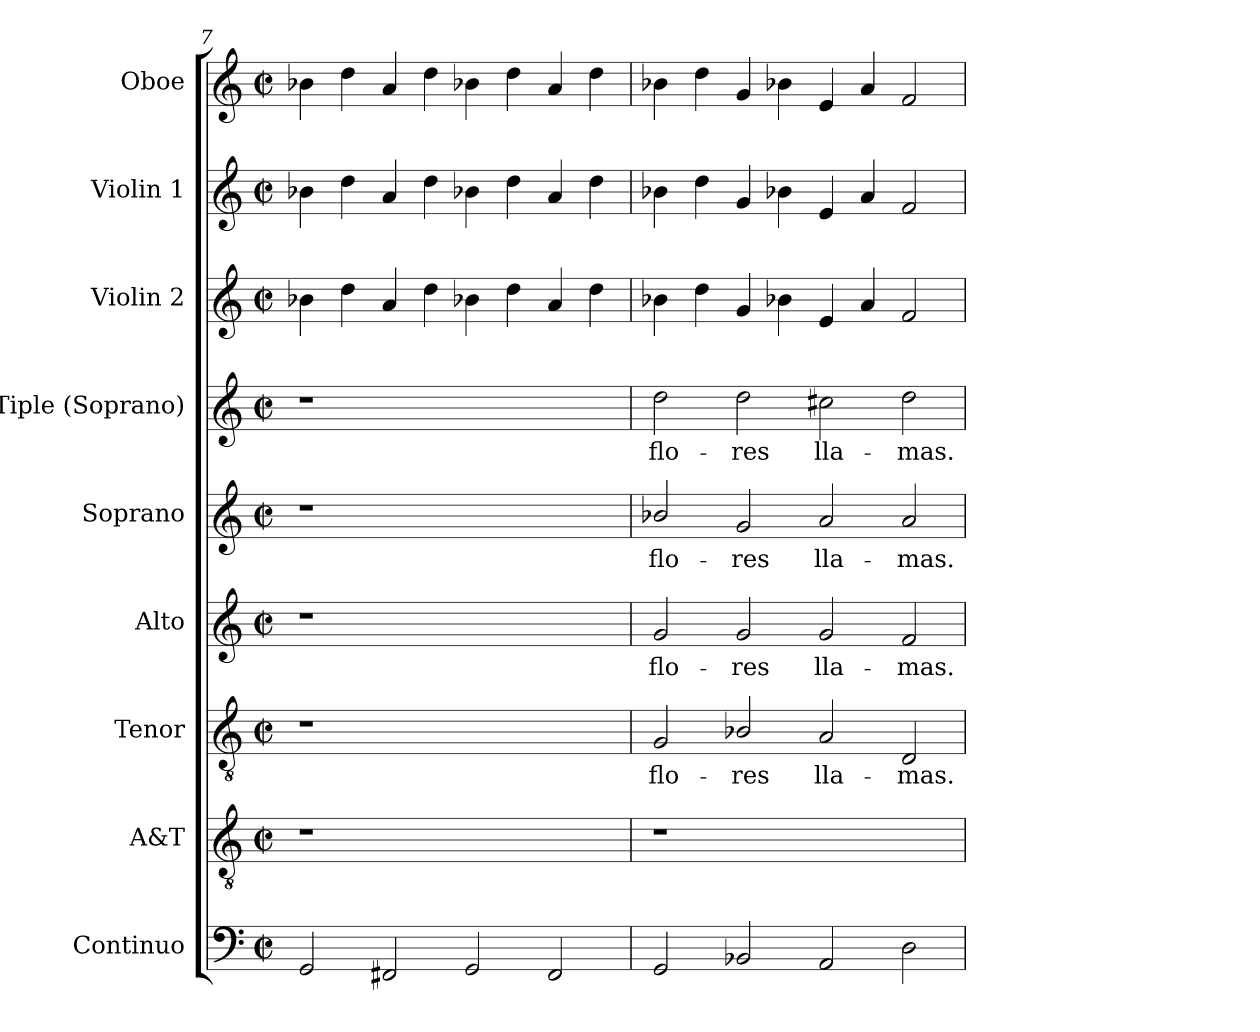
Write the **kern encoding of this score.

**kern	**kern	**kern	**text	**kern	**text	**kern	**text	**kern	**text	**kern	**kern	**kern
*part9	*part8	*part7	*part7	*part6	*part6	*part5	*part5	*part4	*part4	*part3	*part2	*part1
*staff9	*staff8	*staff7	*staff7	*staff6	*staff6	*staff5	*staff5	*staff4	*staff4	*staff3	*staff2	*staff1
*I"Continuo	*I"A&T	*I"Tenor	*	*I"Alto	*	*I"Soprano	*	*I"Tiple (Soprano)	*	*I"Violin 2	*I"Violin 1	*I"Oboe
*I'Cont.	*I'A. & T.	*I'T.	*	*I'A.	*	*I'S.	*	*I'S.	*	*I'Vln. 2	*I'Vln. 1	*I'Ob.
*clefF4	*clefGv2	*clefGv2	*	*clefG2	*	*clefG2	*	*clefG2	*	*clefG2	*clefG2	*clefG2
*	*ITrd7c12	*ITrd7c12	*	*	*	*	*	*	*	*	*	*
*k[]	*k[]	*k[]	*	*k[]	*	*k[]	*	*k[]	*	*k[]	*k[]	*k[]
*C:	*C:	*C:	*	*C:	*	*C:	*	*C:	*	*C:	*C:	*C:
*M2/2	*M2/2	*M2/2	*	*M2/2	*	*M2/2	*	*M2/2	*	*M2/2	*M2/2	*M2/2
*met(c|)	*met(c|)	*met(c|)	*	*met(c|)	*	*met(c|)	*	*met(c|)	*	*met(c|)	*met(c|)	*met(c|)
=7	=7	=7	=7	=7	=7	=7	=7	=7	=7	=7	=7	=7
!	!LO:N:vis=1	!LO:N:vis=1	!	!LO:N:vis=1	!	!LO:N:vis=1	!	!LO:N:vis=1	!	!	!	!
2GGi/	1r	1r	.	1r	.	1r	.	1r	.	4b-Xi\	4b-Xi\	4b-Xi\
.	.	.	.	.	.	.	.	.	.	4ddi\	4ddi\	4ddi\
2FF#Xi/	.	.	.	.	.	.	.	.	.	4ai/	4ai/	4ai/
.	.	.	.	.	.	.	.	.	.	4ddi\	4ddi\	4ddi\
2GGi/	1ryy	1ryy	.	1ryy	.	1ryy	.	1ryy	.	4b-Xi\	4b-Xi\	4b-Xi\
.	.	.	.	.	.	.	.	.	.	4ddi\	4ddi\	4ddi\
2FF#i/	.	.	.	.	.	.	.	.	.	4ai/	4ai/	4ai/
.	.	.	.	.	.	.	.	.	.	4ddi\	4ddi\	4ddi\
=8	=8	=8	=8	=8	=8	=8	=8	=8	=8	=8	=8	=8
!	!LO:N:vis=1	!	!	!	!	!	!	!	!	!	!	!
!	!	!	!LO:LY:b:color=#000000	!	!	!	!	!	!	!	!	!
!	!	!	!	!	!LO:LY:b:color=#000000	!	!	!	!	!	!	!
!	!	!	!	!	!	!	!LO:LY:b:color=#000000	!	!	!	!	!
!	!	!	!	!	!	!	!	!	!LO:LY:b:color=#000000	!	!	!
2GGi/	1r	2GGi/	flo-	2gi/	flo-	2b-Xi/	flo-	2ddi\	flo-	4b-Xi\	4b-Xi\	4b-Xi\
.	.	.	.	.	.	.	.	.	.	4ddi\	4ddi\	4ddi\
!	!	!	!LO:LY:b:color=#000000	!	!	!	!	!	!	!	!	!
!	!	!	!	!	!LO:LY:b:color=#000000	!	!	!	!	!	!	!
!	!	!	!	!	!	!	!LO:LY:b:color=#000000	!	!	!	!	!
!	!	!	!	!	!	!	!	!	!LO:LY:b:color=#000000	!	!	!
2BB-Xi/	.	2BB-Xi/	-res	2gi/	-res	2gi/	-res	2ddi\	-res	4gi/	4gi/	4gi/
.	.	.	.	.	.	.	.	.	.	4b-Xi\	4b-Xi\	4b-Xi\
!	!	!	!LO:LY:b:color=#000000	!	!	!	!	!	!	!	!	!
!	!	!	!	!	!LO:LY:b:color=#000000	!	!	!	!	!	!	!
!	!	!	!	!	!	!	!LO:LY:b:color=#000000	!	!	!	!	!
!	!	!	!	!	!	!	!	!	!LO:LY:b:color=#000000	!	!	!
2AAi/	1ryy	2AAi/	lla-	2gi/	lla-	2ai/	lla-	2cc#Xi\	lla-	4ei/	4ei/	4ei/
.	.	.	.	.	.	.	.	.	.	4ai/	4ai/	4ai/
!	!	!	!LO:LY:b:color=#000000	!	!	!	!	!	!	!	!	!
!	!	!	!	!	!LO:LY:b:color=#000000	!	!	!	!	!	!	!
!	!	!	!	!	!	!	!LO:LY:b:color=#000000	!	!	!	!	!
!	!	!	!	!	!	!	!	!	!LO:LY:b:color=#000000	!	!	!
2Di\	.	2DDi/	-mas.	2fi/	-mas.	2ai/	-mas.	2ddi\	-mas.	2fi/	2fi/	2fi/
=	=	=	=	=	=	=	=	=	=	=	=	=
*-	*-	*-	*-	*-	*-	*-	*-	*-	*-	*-	*-	*-
